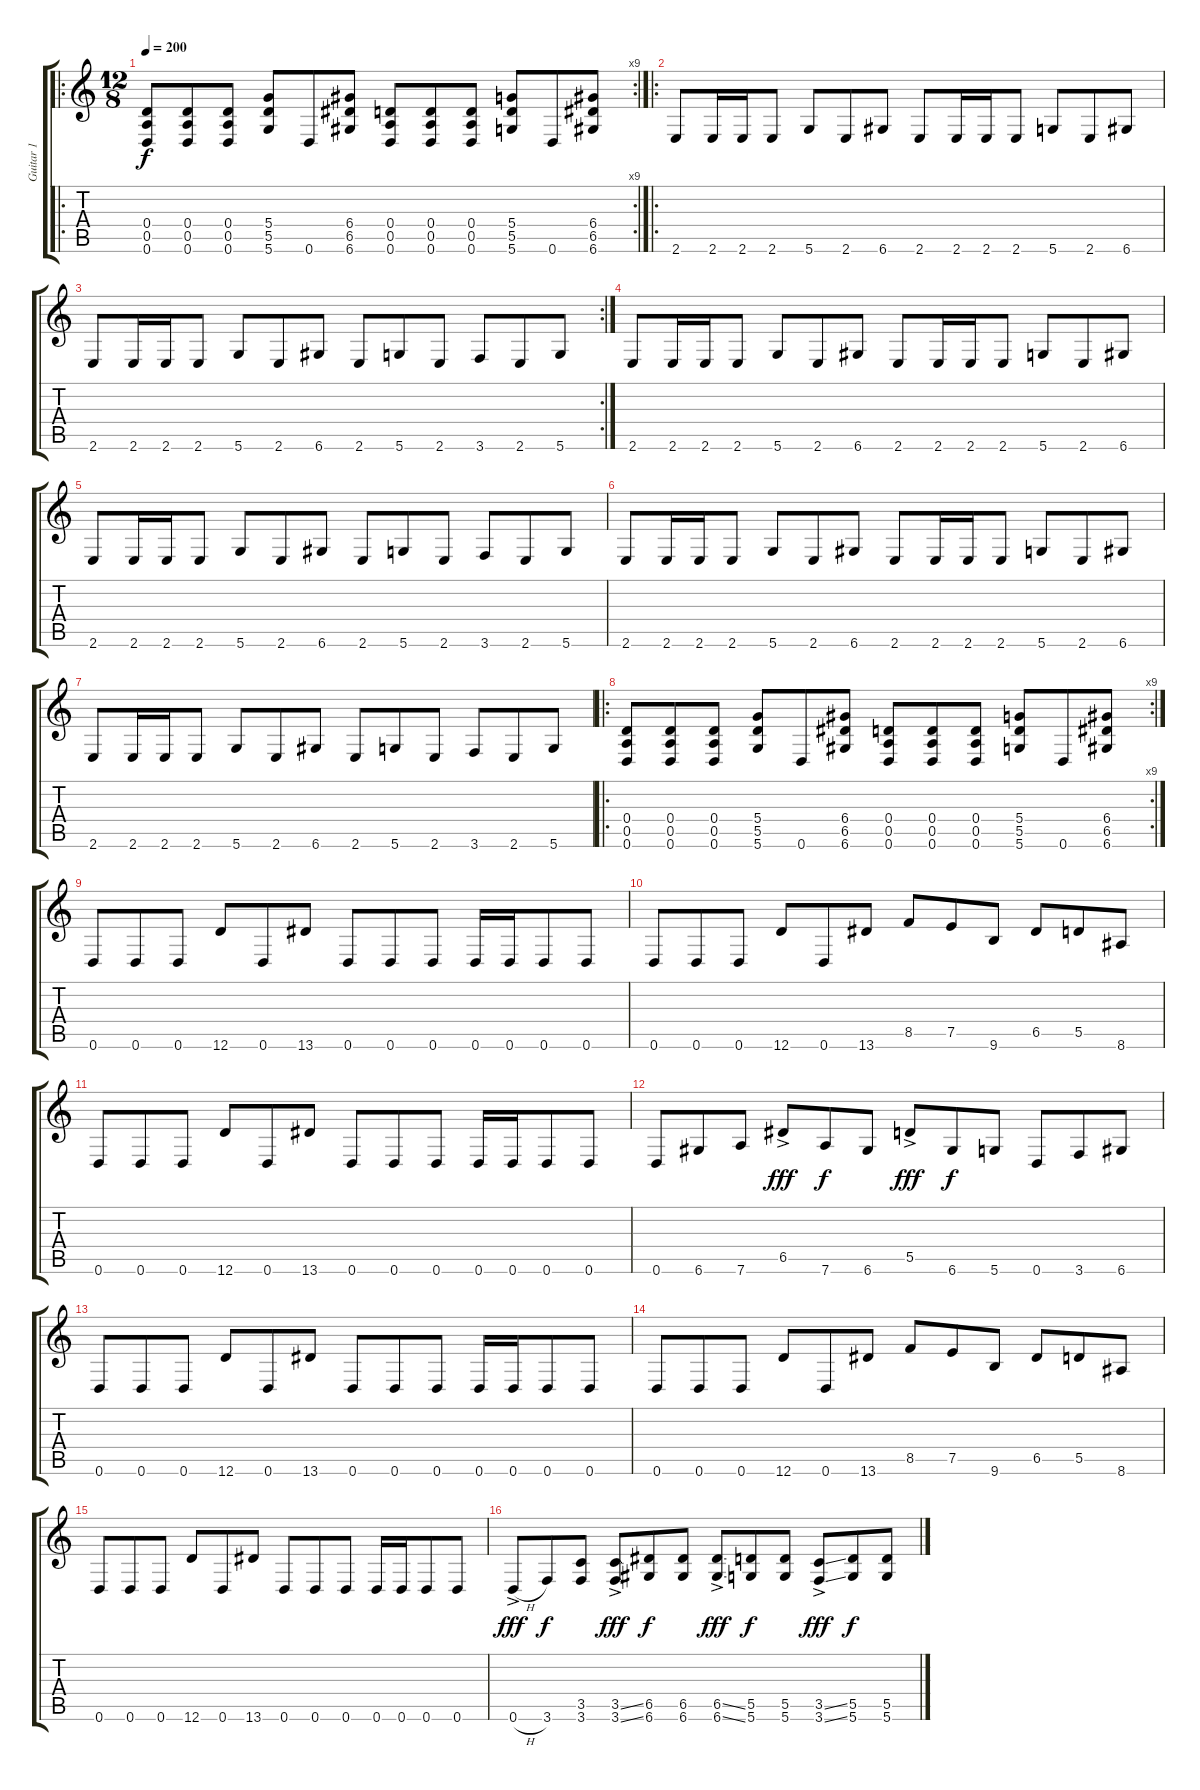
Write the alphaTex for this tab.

\track ("Guitar 1" "Guitar 1") {instrument distortionguitar}
\staff {score tabs}
\tuning (E4 B3 G3 D3 A2 D2) {hide}
\ro
\rc 9
\ts (12 8)
\tempo 200
\clef g2
\ks c
(0.4 0.5 0.6).8{dy f instrument distortionguitar} (0.4 0.5 0.6).8 (0.4 0.5 0.6).8 (5.4 5.5 5.6).8 0.6.8 (6.4 6.5 6.6).8 (0.4 0.5 0.6).8 (0.4 0.5 0.6).8 (0.4 0.5 0.6).8 (5.4 5.5 5.6).8 0.6.8 (6.4 6.5 6.6).8 |
\ro
2.6.8 2.6.16 2.6.16 2.6.8 5.6.8 2.6.8 6.6.8 2.6.8 2.6.16 2.6.16 2.6.8 5.6.8 2.6.8 6.6.8 |
\rc 2
2.6.8 2.6.16 2.6.16 2.6.8 5.6.8 2.6.8 6.6.8 2.6.8 5.6.8 2.6.8 3.6.8 2.6.8 5.6.8 |
2.6.8 2.6.16 2.6.16 2.6.8 5.6.8 2.6.8 6.6.8 2.6.8 2.6.16 2.6.16 2.6.8 5.6.8 2.6.8 6.6.8 |
2.6.8 2.6.16 2.6.16 2.6.8 5.6.8 2.6.8 6.6.8 2.6.8 5.6.8 2.6.8 3.6.8 2.6.8 5.6.8 |
2.6.8 2.6.16 2.6.16 2.6.8 5.6.8 2.6.8 6.6.8 2.6.8 2.6.16 2.6.16 2.6.8 5.6.8 2.6.8 6.6.8 |
2.6.8 2.6.16 2.6.16 2.6.8 5.6.8 2.6.8 6.6.8 2.6.8 5.6.8 2.6.8 3.6.8 2.6.8 5.6.8 |
\ro
\rc 9
(0.4 0.5 0.6).8 (0.4 0.5 0.6).8 (0.4 0.5 0.6).8 (5.4 5.5 5.6).8 0.6.8 (6.4 6.5 6.6).8 (0.4 0.5 0.6).8 (0.4 0.5 0.6).8 (0.4 0.5 0.6).8 (5.4 5.5 5.6).8 0.6.8 (6.4 6.5 6.6).8 |
0.6.8 0.6.8 0.6.8 12.6.8 0.6.8 13.6.8 0.6.8 0.6.8 0.6.8 0.6.16 0.6.16 0.6.8 0.6.8 |
0.6.8 0.6.8 0.6.8 12.6.8 0.6.8 13.6.8 8.5.8 7.5.8 9.6.8 6.5.8 5.5.8 8.6.8 |
0.6.8 0.6.8 0.6.8 12.6.8 0.6.8 13.6.8 0.6.8 0.6.8 0.6.8 0.6.16 0.6.16 0.6.8 0.6.8 |
0.6.8 6.6.8 7.6.8 6.5{ac}.8{dy fff} 7.6.8{dy f} 6.6.8 5.5{ac}.8{dy fff} 6.6.8{dy f} 5.6.8 0.6.8 3.6.8 6.6.8 |
0.6.8 0.6.8 0.6.8 12.6.8 0.6.8 13.6.8 0.6.8 0.6.8 0.6.8 0.6.16 0.6.16 0.6.8 0.6.8 |
0.6.8 0.6.8 0.6.8 12.6.8 0.6.8 13.6.8 8.5.8 7.5.8 9.6.8 6.5.8 5.5.8 8.6.8 |
0.6.8 0.6.8 0.6.8 12.6.8 0.6.8 13.6.8 0.6.8 0.6.8 0.6.8 0.6.16 0.6.16 0.6.8 0.6.8 |
0.6{h ac}.8{dy fff} 3.6.8{dy f} (3.5 3.6).8 (3.5{ss ac} 3.6{ss ac}).8{dy fff} (6.5 6.6).8{dy f} (6.5 6.6).8 (6.5{ss ac} 6.6{ss ac}).8{dy fff} (5.5 5.6).8{dy f} (5.5 5.6).8 (3.5{ss ac} 3.6{ss ac}).8{dy fff} (5.5 5.6).8{dy f} (5.5 5.6).8
